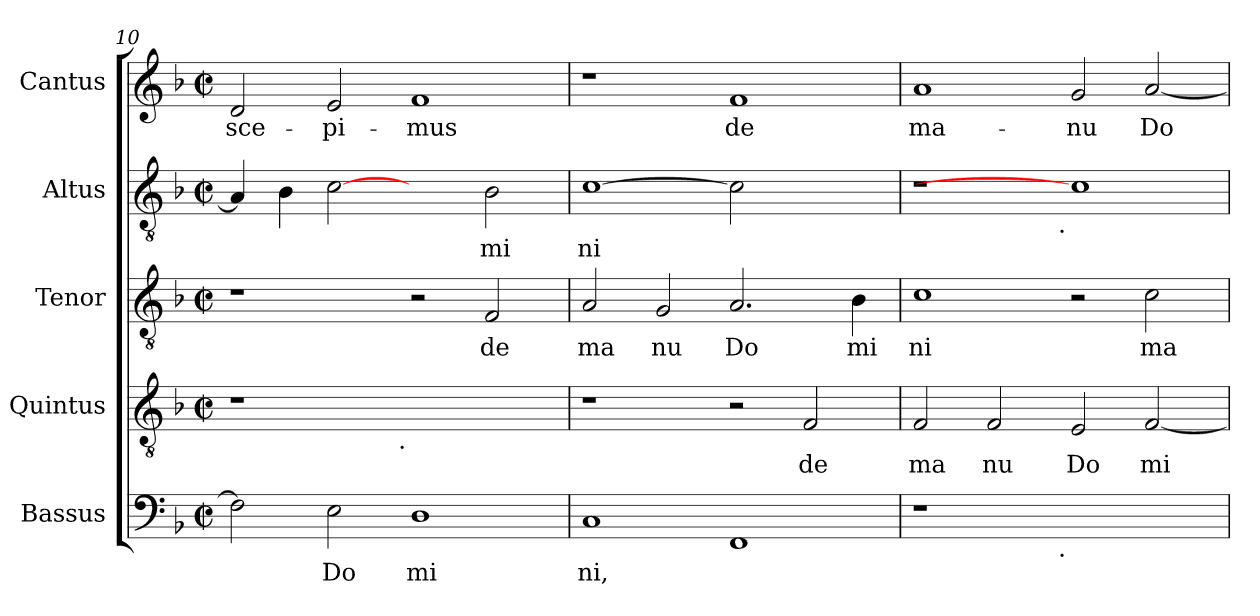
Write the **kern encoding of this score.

**kern	**text	**kern	**text	**kern	**text	**kern	**text	**kern	**text
*part5	*part5	*part4	*part4	*part3	*part3	*part2	*part2	*part1	*part1
*staff5	*staff5	*staff4	*staff4	*staff3	*staff3	*staff2	*staff2	*staff1	*staff1
*I"Bassus	*	*I"Quintus	*	*I"Tenor	*	*I"Altus	*	*I"Cantus	*
*clefF4	*	*clefGv2	*	*clefGv2	*	*clefGv2	*	*clefG2	*
*k[b-]	*	*k[b-]	*	*k[b-]	*	*k[b-]	*	*k[b-]	*
*F:	*	*F:	*	*F:	*	*F:	*	*F:	*
*M2/2	*	*M2/2	*	*M2/2	*	*M2/2	*	*M2/2	*
*met(c|)	*	*met(c|)	*	*met(c|)	*	*met(c|)	*	*met(c|)	*
=10	=10	=10	=10	=10	=10	=10	=10	=10	=10
!	!LO:LY:b:cj	!	!	!	!	!	!LO:LY:b:cj	!	!LO:LY:b:cj
*	*	*^	*	*	*	*	*	*	*
2F\]	.	1r	2ryy	.	1r	.	4A/]	.	2d/	-sce-
!	!	!	!	!	!	!	!	!LO:LY:b:cj	!	!
.	.	.	.	.	.	.	4B-\	.	.	.
!	!LO:LY:b:cj	!	!	!	!	!	!	!LO:LY:b:cj	!	!LO:LY:b:cj
2E\	Do	.	4...ryy	.	.	.	[2c	.	2e/	-pi-
!	!	!	!LO:TX:b:t=.	!	!	!	!	!	!	!
.	.	.	1ryy	.	.	.	.	.	.	.
!	!LO:LY:b:cj	!	!	!	!	!	!	!	!	!LO:LY:b:cj
1D	mi	1ryy	.	.	2r	.	2ryy	.	1f	-mus
!	!	!	!	!	!	!LO:LY:b:cj	!	!LO:LY:b:cj	!	!
.	.	.	.	.	2F/	de	2B-\	mi	.	.
.	.	.	32ryy	.	.	.	.	.	.	.
=11	=11	=11	=11	=11	=11	=11	=11	=11	=11	=11
!	!LO:LY:b:cj	!	!	!	!	!LO:LY:b:cj	!	!LO:LY:b:cj	!	!
*	*	*v	*v	*	*	*	*	*	*	*
1C	ni,	1r	.	2A/	ma	[1c	ni	1r	.
!	!	!	!	!	!LO:LY:b:cj	!	!	!	!
.	.	.	.	2G/	nu	.	.	.	.
!	!LO:LY:b:cj	!	!	!	!LO:LY:b:cj	!	!	!	!LO:LY:b:cj
1FF	.	2r	.	2.A/	Do	2c]	.	1f	de
!	!	!	!LO:LY:b:cj	!	!	!	!	!	!
.	.	2F/	de	.	.	2ryy	.	.	.
!	!	!	!	!	!LO:LY:b:cj	!	!	!	!
.	.	.	.	4B-\	mi	.	.	.	.
=12	=12	=12	=12	=12	=12	=12	=12	=12	=12
!	!	!	!LO:LY:b:cj	!	!LO:LY:b:cj	!	!	!	!LO:LY:b:cj
*^	*	*	*	*	*	*^	*	*	*
1r	2ryy	.	2F/	ma	1c	ni	1r	2ryy	.	1a	ma-
!	!	!	!	!LO:LY:b:cj	!	!	!	!	!	!	!
.	4...ryy	.	2F/	nu	.	.	.	4...ryy	.	.	.
!	!	!	!	!	!	!	!	!LO:TX:b:t=.	!	!	!
!	!LO:TX:b:t=.	!	!	!	!	!	!	!	!	!	!
.	1ryy	.	.	.	.	.	.	1ryy	.	.	.
!	!	!	!	!LO:LY:b:cj	!	!	!	!	!	!	!LO:LY:b:cj
1ryy	.	.	2E/	Do	2r	.	1c]	.	.	2g/	-nu
!	!	!	!	!LO:LY:b:cj	!	!LO:LY:b:cj	!	!	!	!	!LO:LY:b:cj
.	.	.	[<2F/	mi	2c\	ma	.	.	.	[<2a/	Do-
.	32ryy	.	.	.	.	.	.	32ryy	.	.	.
*v	*v	*	*	*	*	*	*v	*v	*	*	*
=	=	=	=	=	=	=	=	=	=
*-	*-	*-	*-	*-	*-	*-	*-	*-	*-
